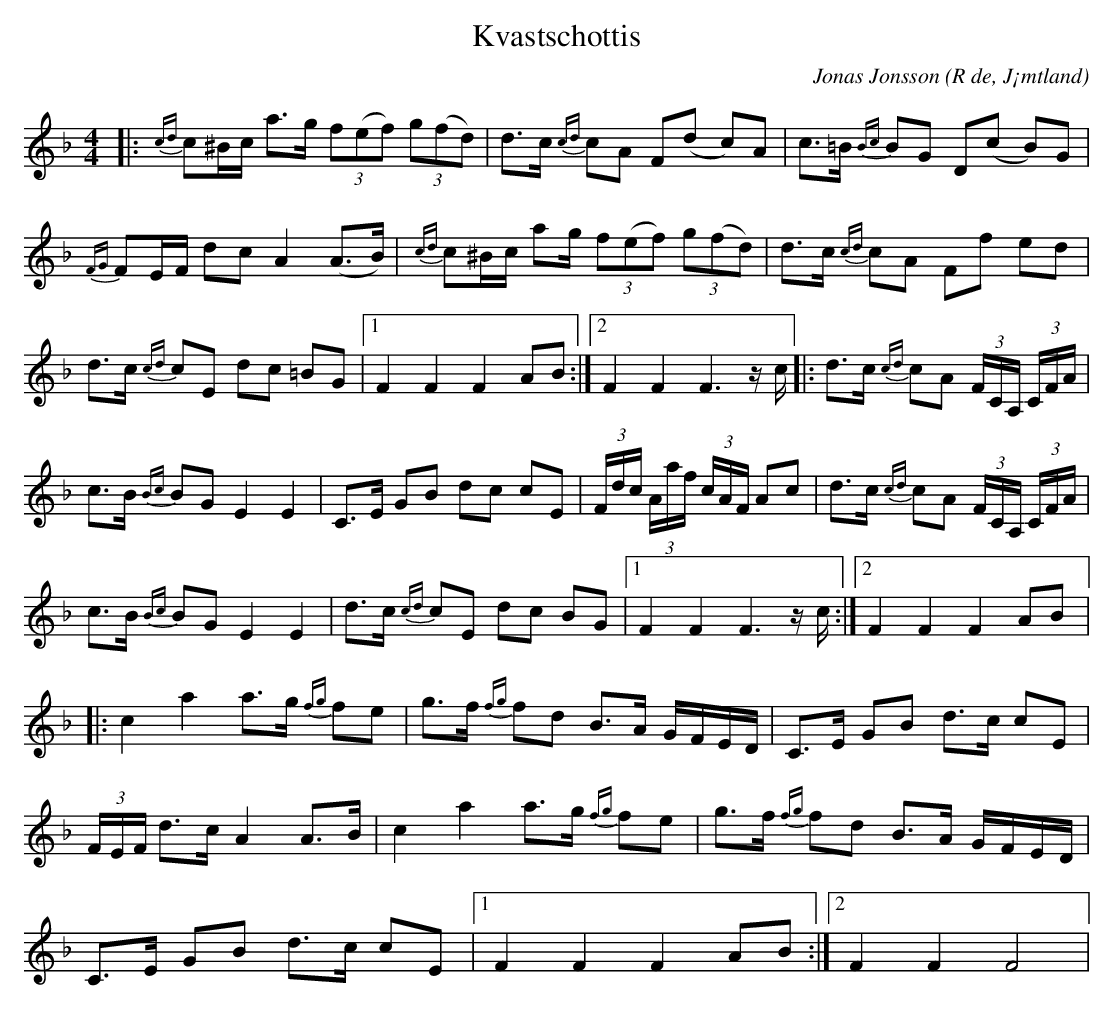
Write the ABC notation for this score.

X:1
T:Kvastschottis
C:Jonas Jonsson
O:R de, J¡mtland
M:4/4
L:1/16
K:F
|: {cd}c2^Bc a2>g2 (3f2(e2f2) (3g2(f2d2) | d2>c2 {cd}c2A2 F2(d2- c2)A2 | c2>=B2 {Bc}B2G2 D2(c2- B2)G2 | {FG}F2EF d2c2 A4 (A2>B2) | {cd}c2^Bc a2g (3f2(e2f2) (3g2(f2d2) | d2>c2 {cd}c2A2 F2f2 e2d2 | d2>c2 {cd}c2E2 d2c2 =B2G2 |1 F4 F4 F4 A2B2 :|2 F4 F4 F4> z2c ]|: d2>c2 {cd}c2A2 (3FCA, (3CFA | c2>B2 {Bc}B2G2 E4 E4 | C2>E2 G2B2 d2c2 c2E2 | (3Fdc (3Aaf (3cAF A2c2 | d2>c2 {cd}c2A2 (3FCA, (3CFA | c2>B2 {Bc}B2G2 E4 E4 | d2>c2 {cd}c2E2 d2c2 B2G2 |1 F4 F4 F4> z2c :|2 F4 F4 F4 A2B2 ]|: c4 a4 a2>g2 {fg}f2e2 | g2>f2 {fg}f2d2 B2>A2 GFED | C2,>E2 G2B2 d2>c2 c2E2 | (3FEF d2>c2 A4 A2>B2 | c4 a4 a2>g2 {fg}f2e2 | g2>f2 {fg}f2d2 B2>A2 GFED | C2,>E2 G2B2 d2>c2 c2E2 |1 F4 F4 F4 A2B2 :|2  F4 F4 F8 |
